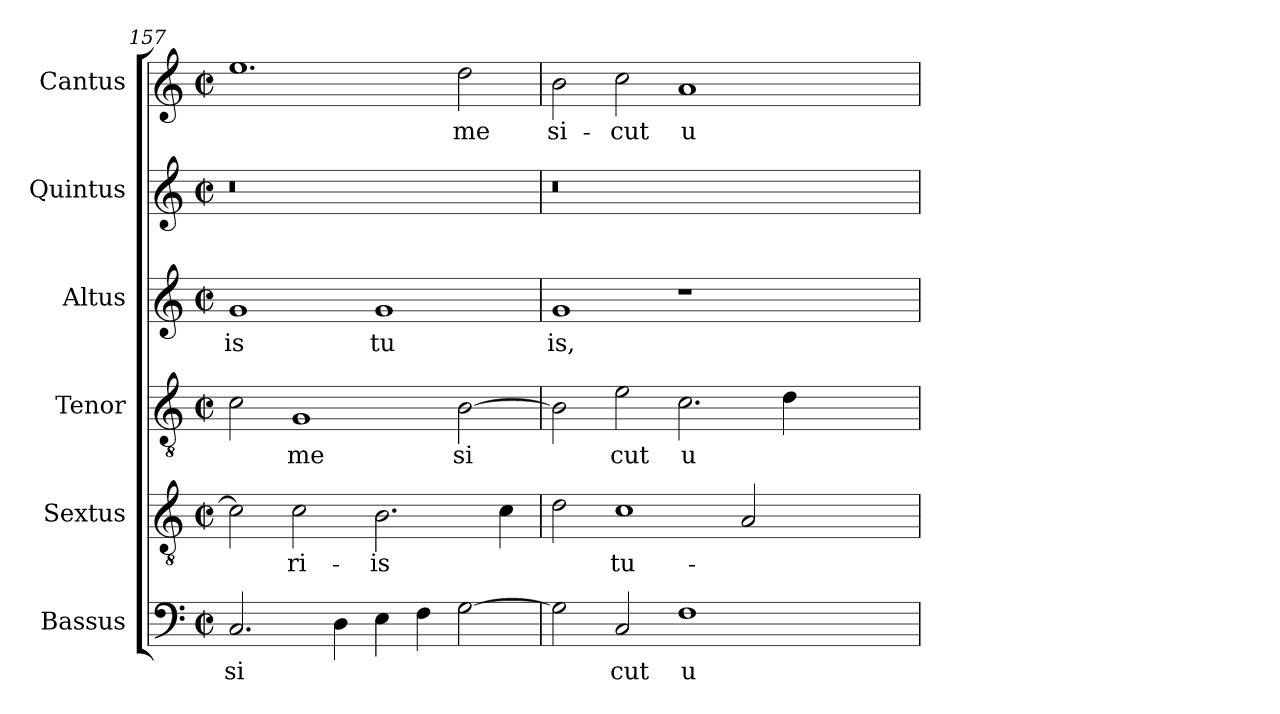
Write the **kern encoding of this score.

**kern	**text	**kern	**text	**kern	**text	**kern	**text	**kern	**kern	**text
*part6	*part6	*part5	*part5	*part4	*part4	*part3	*part3	*part2	*part1	*part1
*staff6	*staff6	*staff5	*staff5	*staff4	*staff4	*staff3	*staff3	*staff2	*staff1	*staff1
*I"Bassus	*	*I"Sextus	*	*I"Tenor	*	*I"Altus	*	*I"Quintus	*I"Cantus	*
*clefF4	*	*clefGv2	*	*clefGv2	*	*clefG2	*	*clefG2	*clefG2	*
*	*	*	*	*k[]	*	*k[]	*	*k[]	*	*
*	*	*	*	*C:	*	*C:	*	*C:	*	*
*M2/2	*	*M2/2	*	*M2/2	*	*M2/2	*	*M2/2	*M2/2	*
*met(c|)	*	*met(c|)	*	*met(c|)	*	*met(c|)	*	*met(c|)	*met(c|)	*
=157	=157	=157	=157	=157	=157	=157	=157	=157	=157	=157
!	!LO:LY:b:cj	!	!	!	!	!	!LO:LY:b:cj	!	!	!
2.C/	si	2c\]	.	2c\	.	1g	is	0r	1.ee	.
!	!	!	!LO:LY:b:cj	!	!LO:LY:b:cj	!	!	!	!	!
.	.	2c\	-ri-	1G	me	.	.	.	.	.
4D\	.	.	.	.	.	.	.	.	.	.
!	!	!	!LO:LY:b:cj	!	!	!	!LO:LY:b:cj	!	!	!
4E\	.	2.B\	-is	.	.	1g	tu	.	.	.
4F\	.	.	.	.	.	.	.	.	.	.
!	!	!	!	!	!LO:LY:b:cj	!	!	!	!	!LO:LY:b:cj
[>2G\	.	.	.	[>2B\	si	.	.	.	2dd\	me
.	.	4c\	.	.	.	.	.	.	.	.
=158	=158	=158	=158	=158	=158	=158	=158	=158	=158	=158
!	!	!	!	!	!	!	!LO:LY:b:cj	!	!	!LO:LY:b:cj
2G\]	.	2d\	.	2B\]	.	1g	is,	0r	2b\	si-
!	!LO:LY:b:cj	!	!LO:LY:b:cj	!	!LO:LY:b:cj	!	!	!	!	!LO:LY:b:cj
2C/	cut	1c	tu-	2e\	cut	.	.	.	2cc\	-cut
!	!LO:LY:b:cj	!	!	!	!LO:LY:b:cj	!LO:N:vis=1	!	!	!	!LO:LY:b:cj
1F	u	.	.	2.c\	u	0r	.	.	1a	u-
.	.	2A/	.	.	.	.	.	.	.	.
.	.	.	.	4d\	.	.	.	.	.	.
1ryy	.	1ryy	.	1ryy	.	.	.	1ryy	1ryy	.
=	=	=	=	=	=	=	=	=	=	=
*-	*-	*-	*-	*-	*-	*-	*-	*-	*-	*-
